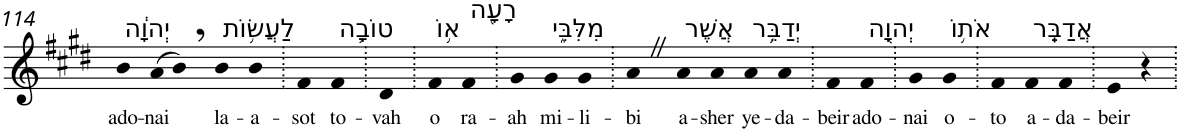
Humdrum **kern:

**kern	**text
*part1	*part1
*staff1	*staff1
*I"Piano	*
*I'Pno	*
!!LO:PB:g=z
*clefG2	*
*k[f#c#g#d#]	*
*E:	*
=114	=114
!LO:TX:a:t=יְהוָ֔ה	!
!	!LO:LY:b
4b	ado-
!	!LO:LY:b
(>8a	-nai
8b,)	.
!LO:TX:a:t=לַעֲשׂ֥וֹת	!
!	!LO:LY:b
4b	la-
!	!LO:LY:b
4b	-a-
=115.	=115.
!	!LO:LY:b
4f#	-sot
!LO:TX:a:t=טוֹבָ֛ה	!
!	!LO:LY:b
4f#	to-
=116.	=116.
!	!LO:LY:b
4d#	-vah
=117.	=117.
!LO:TX:a:t=א֥וֹ	!
!	!LO:LY:b
4f#	o
!LO:TX:a:t=רָעָ֖ה	!
!	!LO:LY:b
4f#	ra-
=118.	=118.
!	!LO:LY:b
4g#	-ah
!LO:TX:a:t=מִלִּבִּ֑י	!
!	!LO:LY:b
4g#	mi-
!	!LO:LY:b
4g#	-li-
=119.	=119.
!	!LO:LY:b
4aZ	-bi
!LO:TX:a:t=אֲשֶׁר	!
!	!LO:LY:b
4a	a-
!	!LO:LY:b
4a	-sher
!LO:TX:a:t=יְדַבֵּ֥ר	!
!	!LO:LY:b
4a	ye-
!	!LO:LY:b
4a	-da-
=120.	=120.
!	!LO:LY:b
4f#	-beir
!LO:TX:a:t=יְהוָ֖ה	!
!	!LO:LY:b
4f#	ado-
=121.	=121.
!	!LO:LY:b
4g#	-nai
!LO:TX:a:t=אֹת֥וֹ	!
!	!LO:LY:b
4g#	o-
=122.	=122.
!	!LO:LY:b
4f#	-to
!LO:TX:a:t=אֲדַבֵּֽר	!
!	!LO:LY:b
4f#	a-
!	!LO:LY:b
4f#	-da-
=123.	=123.
!	!LO:LY:b
4e	-beir
4r	.
=.	=.
*-	*-
